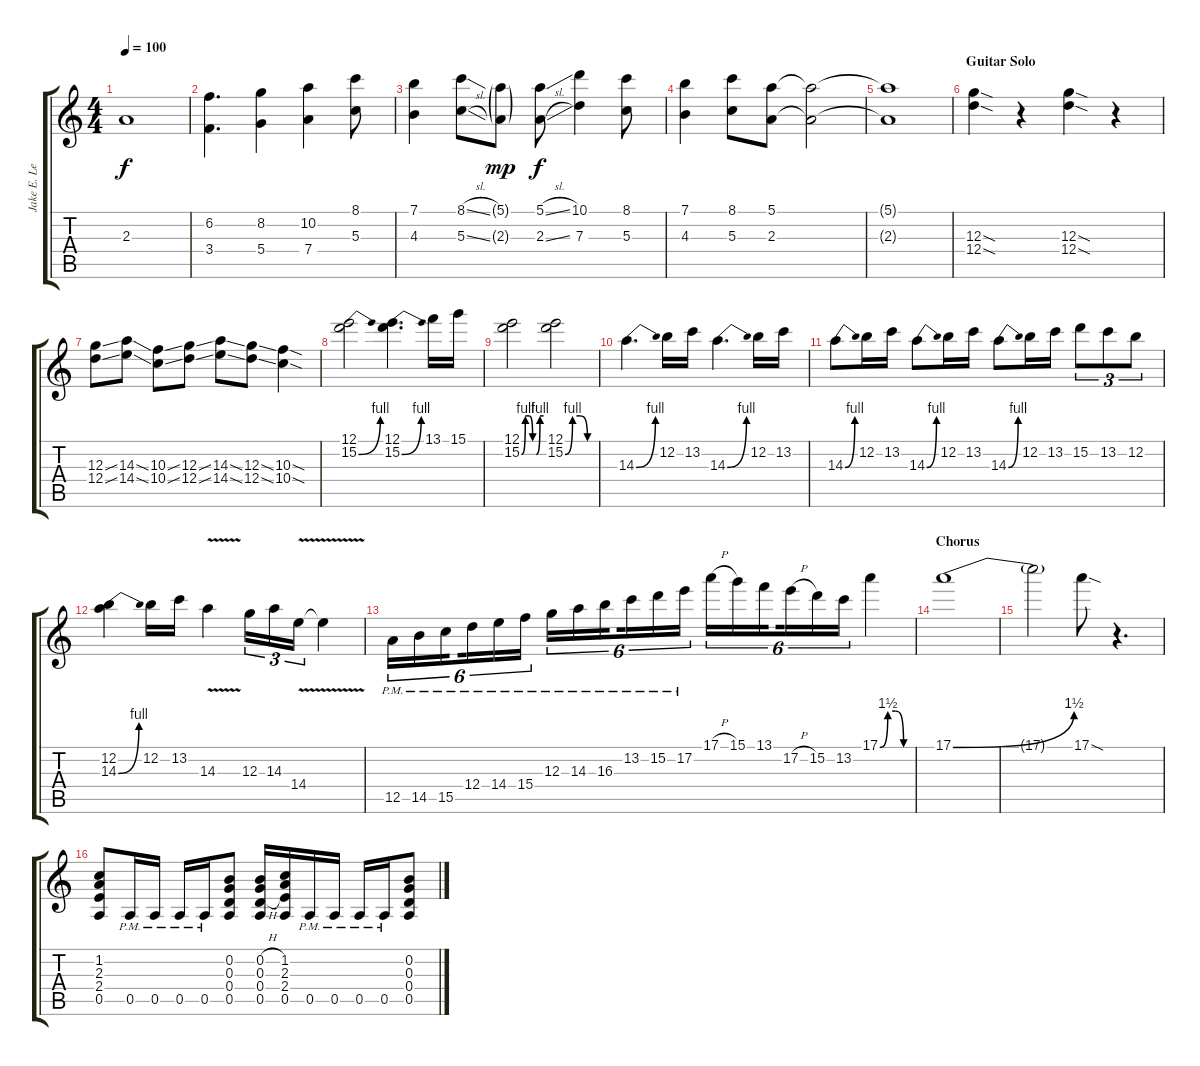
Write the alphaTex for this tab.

\track ("Jake E. Lee" "Jake E. Le") {instrument distortionguitar}
\staff {score tabs}
\tuning (E4 B3 G3 D3 A2 E2) {hide}
\ts (4 4)
\tempo 100
\clef g2
\ks aminor
2.3{t}.1{dy f} |
(6.2 3.4).4{d} (8.2 5.4).4 (10.2 7.4).4 (8.1 5.3).8 |
(7.1 4.3).4 (8.1{sl} 5.3{sl}).8 (5.1{g} 2.3{g}).8{dy mp} (5.1{sl} 2.3{sl}).8{dy f} (10.1 7.3).4 (8.1 5.3).8 |
(7.1 4.3).4 (8.1 5.3).8 (5.1 2.3).8 (5.1{t} 2.3{t}).2 |
(5.1{t} 2.3{t}).1 |
\section ("" "Guitar Solo")
(12.3{sod} 12.4{sod}).4 r.4 (12.3{sod} 12.4{sod}).4 r.4 |
(12.3{ss} 12.4{ss}).8 (14.3{ss} 14.4{ss}).8 (10.3{ss} 10.4{ss}).8 (12.3{ss} 12.4{ss}).8 (14.3{ss} 14.4{ss}).8 (12.3{ss} 12.4{ss}).8 (10.3{sod} 10.4{sod}).4 |
(12.1 15.2{be (bend 0 0 60 4)}).2{balance 8} (12.1 15.2{be (bend 0 0 60 4)}).4{d} 13.1.16 15.1.16 |
(12.1 15.2{be (custom 0 0 10 4 20 4 30 0 40 0 50 4 60 4)}).2 (12.1 15.2{be (custom 0 0 15 4 30 4 45 0 60 0)}).2 |
14.3{be (bend 0 0 60 4)}.4{d} 12.2.16 13.2.16 14.3{be (bend 0 0 60 4)}.4{d} 12.2.16 13.2.16 |
14.3{be (bend 0 0 60 4)}.8 12.2.16 13.2.16 14.3{be (bend 0 0 60 4)}.8 12.2.16 13.2.16 14.3{be (bend 0 0 60 4)}.8 12.2.16 13.2.16 15.2.8{tu (3 2)} 13.2.8{tu (3 2)} 12.2.8{tu (3 2)} |
(12.2 14.3{be (bend 0 0 60 4)}).4 12.2.16 13.2.16 14.3{v}.4 12.3.16{tu (3 2)} 14.3.16{tu (3 2)} 14.4{v}.16{tu (3 2)} 14.4{t}.4 |
12.5{pm}.16{tu (6 4)} 14.5{pm}.16{tu (6 4)} 15.5{pm}.16{tu (6 4) beam splitsecondary} 12.4{pm}.16{tu (6 4)} 14.4{pm}.16{tu (6 4)} 15.4{pm}.16{tu (6 4)} 12.3{pm}.16{tu (6 4)} 14.3{pm}.16{tu (6 4)} 16.3{pm}.16{tu (6 4) beam splitsecondary} 13.2{pm}.16{tu (6 4)} 15.2{pm}.16{tu (6 4)} 17.2{pm}.16{tu (6 4)} 17.1{h}.16{tu (6 4)} 15.1.16{tu (6 4)} 13.1.16{tu (6 4) beam splitsecondary} 17.2{h}.16{tu (6 4)} 15.2.16{tu (6 4)} 13.2.16{tu (6 4)} 17.1{be (custom 0 0 15 6 30 6 45 0 60 0)}.4 |
\section ("" "Chorus")
17.1{be (bend 0 0 60 6)}.1 |
17.1{t}.2 17.1{sod}.8 r.4{d} |
(1.2 2.3 2.4 0.5).8 0.5{pm}.16 0.5{pm}.16 0.5{pm}.16 0.5{pm}.16 (0.2 0.3 0.4 0.5).8 (0.2{h} 0.3{h} 0.4{h} 0.5).16 (1.2 2.3 2.4 0.5).16 0.5{pm}.16 0.5{pm}.16 0.5{pm}.16 0.5{pm}.16 (0.2 0.3 0.4 0.5).8
